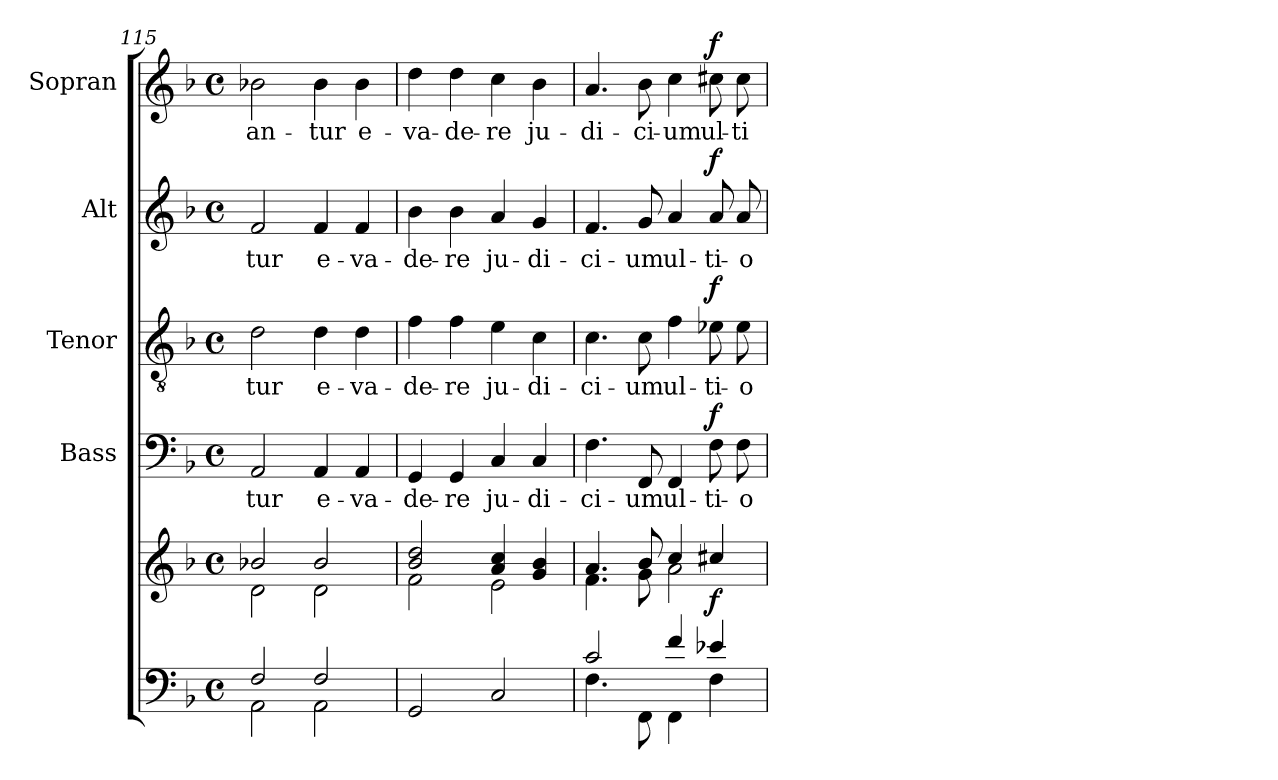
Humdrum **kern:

**kern	**kern	**dynam	**kern	**text	**dynam	**kern	**text	**dynam	**kern	**text	**dynam	**kern	**text	**dynam
*part5	*part5	*part5	*part4	*part4	*part4	*part3	*part3	*part3	*part2	*part2	*part2	*part1	*part1	*part1
*staff6	*staff5	*staff5/6	*staff4	*staff4	*staff4	*staff3	*staff3	*staff3	*staff2	*staff2	*staff2	*staff1	*staff1	*staff1
*	*	*	*I"Bass	*	*	*I"Tenor	*	*	*I"Alt	*	*	*I"Sopran	*	*
*	*	*	*I'B.	*	*	*I'T.	*	*	*I'A.	*	*	*I'S.	*	*
*clefF4	*clefG2	*	*clefF4	*	*	*clefGv2	*	*	*clefG2	*	*	*clefG2	*	*
*k[b-]	*k[b-]	*	*k[b-]	*	*	*k[b-]	*	*	*k[b-]	*	*	*k[b-]	*	*
*F:	*F:	*	*F:	*	*	*F:	*	*	*F:	*	*	*F:	*	*
*M4/4	*M4/4	*	*M4/4	*	*	*M4/4	*	*	*M4/4	*	*	*M4/4	*	*
*met(c)	*met(c)	*	*met(c)	*	*	*met(c)	*	*	*met(c)	*	*	*met(c)	*	*
=115	=115	=115	=115	=115	=115	=115	=115	=115	=115	=115	=115	=115	=115	=115
*^	*^	*	*	*	*	*	*	*	*	*	*	*	*	*
!	!	!	!	!	!	!LO:LY:b	!	!	!LO:LY:b	!	!	!LO:LY:b	!	!	!LO:LY:b	!
2F/	2AA\	2b-X/	2d\	.	2AA/	-tur	.	2d\	-tur	.	2f/	-tur	.	2b-X\	-an-	.
!	!	!	!	!	!	!LO:LY:b	!	!	!LO:LY:b	!	!	!LO:LY:b	!	!	!LO:LY:b	!
2F/	2AA\	2b-/	2d\	.	4AA/	e-	.	4d\	e-	.	4f/	e-	.	4b-\	-tur	.
!	!	!	!	!	!	!LO:LY:b	!	!	!LO:LY:b	!	!	!LO:LY:b	!	!	!LO:LY:b	!
.	.	.	.	.	4AA/	-va-	.	4d\	-va-	.	4f/	-va-	.	4b-\	e-	.
*v	*v	*	*	*	*	*	*	*	*	*	*	*	*	*	*	*
=116	=116	=116	=116	=116	=116	=116	=116	=116	=116	=116	=116	=116	=116	=116	=116
!	!	!	!	!	!LO:LY:b	!	!	!LO:LY:b	!	!	!LO:LY:b	!	!	!LO:LY:b	!
2GG/	2b-/ 2dd/	2f\	.	4GG/	-de-	.	4f\	-de-	.	4b-\	-de-	.	4dd\	-va-	.
!	!	!	!	!	!LO:LY:b	!	!	!LO:LY:b	!	!	!LO:LY:b	!	!	!LO:LY:b	!
.	.	.	.	4GG/	-re	.	4f\	-re	.	4b-\	-re	.	4dd\	-de-	.
!	!	!	!	!	!LO:LY:b	!	!	!LO:LY:b	!	!	!LO:LY:b	!	!	!LO:LY:b	!
2C/	4a/ 4cc/	2e\	.	4C/	ju-	.	4e\	ju-	.	4a/	ju-	.	4cc\	-re	.
!	!	!	!	!	!LO:LY:b	!	!	!LO:LY:b	!	!	!LO:LY:b	!	!	!LO:LY:b	!
.	4g/ 4b-/	.	.	4C/	-di-	.	4c\	-di-	.	4g/	-di-	.	4b-\	ju-	.
=117	=117	=117	=117	=117	=117	=117	=117	=117	=117	=117	=117	=117	=117	=117	=117
*^	*	*	*	*	*	*	*	*	*	*	*	*	*	*	*
!	!	!	!	!	!	!LO:LY:b	!	!	!LO:LY:b	!	!	!LO:LY:b	!	!	!LO:LY:b	!
2c/	4.F\	4.a/	4.f\	.	4.F\	-ci-	.	4.c\	-ci-	.	4.f/	-ci-	.	4.a/	-di-	.
!	!	!	!	!	!	!LO:LY:b	!	!	!LO:LY:b	!	!	!LO:LY:b	!	!	!LO:LY:b	!
.	8FF\	8b-/	8g\	.	8FF/	-um	.	8c\	-um	.	8g/	-um	.	8b-\	-ci-	.
!	!	!	!	!	!	!LO:LY:b	!	!	!LO:LY:b	!	!	!LO:LY:b	!	!	!LO:LY:b	!
4f/	4FF\	4cc/	2a\	.	4FF/	ul-	.	4f\	ul-	.	4a/	ul-	.	4cc\	-um	.
!	!	!	!	!LO:DY:b	!	!LO:LY:b	!LO:DY:a	!	!LO:LY:b	!LO:DY:a	!	!LO:LY:b	!LO:DY:a	!	!LO:LY:b	!LO:DY:a
4e-X/	4F\	4cc#X/	.	f	8F\	-ti-	f	8e-X\	-ti-	f	8a/	-ti-	f	8cc#X\	ul-	f
!	!	!	!	!	!	!LO:LY:b	!	!	!LO:LY:b	!	!	!LO:LY:b	!	!	!LO:LY:b	!
.	.	.	.	.	8F\	-o-	.	8e-\	-o-	.	8a/	-o-	.	8cc#\	-ti-	.
*v	*v	*	*	*	*	*	*	*	*	*	*	*	*	*	*	*
*	*v	*v	*	*	*	*	*	*	*	*	*	*	*	*	*
=	=	=	=	=	=	=	=	=	=	=	=	=	=	=
*-	*-	*-	*-	*-	*-	*-	*-	*-	*-	*-	*-	*-	*-	*-
